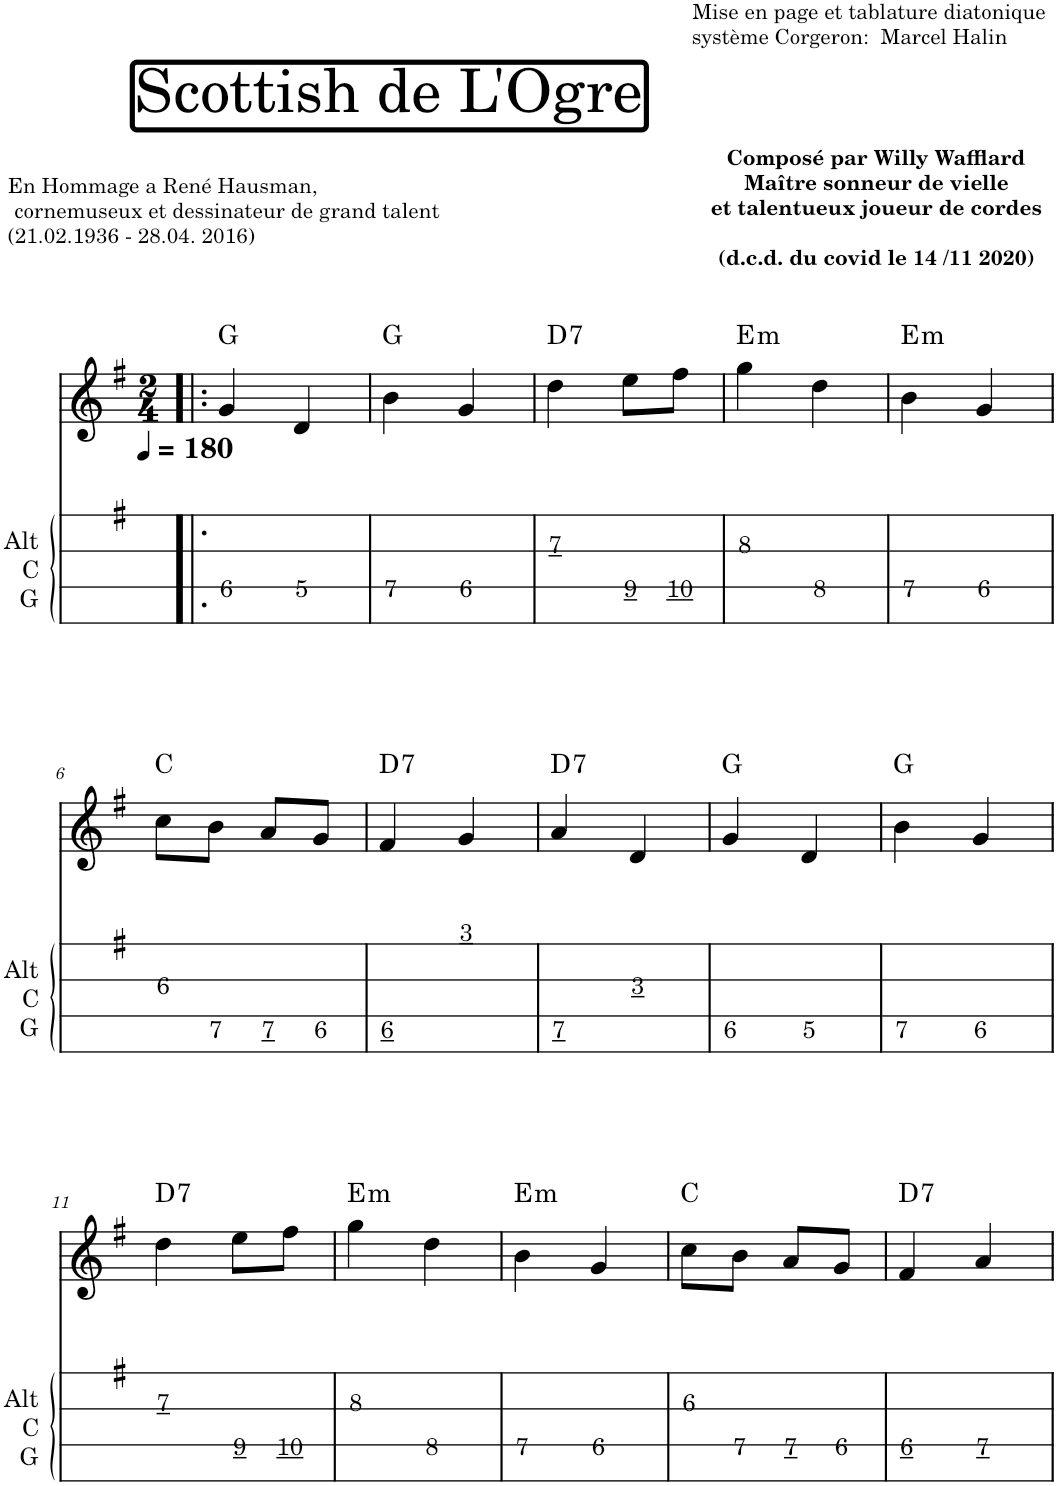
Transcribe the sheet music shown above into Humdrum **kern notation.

**kern	**kern	**text	**text	**text	**harte
*part2	*part1	*part1	*part1	*part1	*part1
*staff2	*staff1	*staff1	*staff1	*staff1	*
*I"Alt C G	*I"Voice	*	*	*	*
*I'Alt C G	*I'V	*	*	*	*
*stria4	*	*	*	*	*
*clefG2	*clefG2	*	*	*	*
*k[f#]	*k[f#]	*	*	*	*
*M2/4	*M2/4	*	*	*	*
*MM180	*MM180	*	*	*	*
=1!|:	=1!|:	=1!|:	=1!|:	=1!|:	=1!|:
!	!	!	!	!LO:LY:b	!
2ryy	4g/	.	.	6	G:maj
!	!	!	!	!LO:LY:b	!
.	4d/	.	.	5	.
=2	=2	=2	=2	=2	=2
!	!	!	!	!LO:LY:b	!
2ryy	4b\	.	.	7	G:maj
!	!	!	!	!LO:LY:b	!
.	4g/	.	.	6	.
=3	=3	=3	=3	=3	=3
!	!	!	!LO:LY:b	!	!LO:H:kt=7
2ryy	4dd\	.	7	.	D:7
!	!	!	!	!LO:LY:b	!
.	8ee\L	.	.	9	.
!	!	!	!	!LO:LY:b	!
.	8ff#\J	.	.	10	.
=4	=4	=4	=4	=4	=4
!	!	!	!LO:LY:b	!	!LO:H:kt=m
2ryy	4gg\	.	8	.	E:min
!	!	!	!	!LO:LY:b	!
.	4dd\	.	.	8	.
=5	=5	=5	=5	=5	=5
!	!	!	!	!LO:LY:b	!LO:H:kt=m
2ryy	4b\	.	.	7	E:min
!	!	!	!	!LO:LY:b	!
.	4g/	.	.	6	.
!!LO:LB:g=z
=6	=6	=6	=6	=6	=6
!	!	!	!LO:LY:b	!	!
2ryy	8cc\L	.	6	.	C:maj
!	!	!	!	!LO:LY:b	!
.	8b\J	.	.	7	.
!	!	!	!	!LO:LY:b	!
.	8a/L	.	.	7	.
!	!	!	!	!LO:LY:b	!
.	8g/J	.	.	6	.
=7	=7	=7	=7	=7	=7
!	!	!	!	!LO:LY:b	!LO:H:kt=7
2ryy	4f#/	.	.	6	D:7
!	!	!LO:LY:b	!	!	!
.	4g/	3	.	.	.
=8	=8	=8	=8	=8	=8
!	!	!	!	!LO:LY:b	!LO:H:kt=7
2ryy	4a/	.	.	7	D:7
!	!	!	!LO:LY:b	!	!
.	4d/	.	3	.	.
=9	=9	=9	=9	=9	=9
!	!	!	!	!LO:LY:b	!
2ryy	4g/	.	.	6	G:maj
!	!	!	!	!LO:LY:b	!
.	4d/	.	.	5	.
=10	=10	=10	=10	=10	=10
!	!	!	!	!LO:LY:b	!
2ryy	4b\	.	.	7	G:maj
!	!	!	!	!LO:LY:b	!
.	4g/	.	.	6	.
!!LO:LB:g=z
=11	=11	=11	=11	=11	=11
!	!	!	!LO:LY:b	!	!LO:H:kt=7
2ryy	4dd\	.	7	.	D:7
!	!	!	!	!LO:LY:b	!
.	8ee\L	.	.	9	.
!	!	!	!	!LO:LY:b	!
.	8ff#\J	.	.	10	.
=12	=12	=12	=12	=12	=12
!	!	!	!LO:LY:b	!	!LO:H:kt=m
2ryy	4gg\	.	8	.	E:min
!	!	!	!	!LO:LY:b	!
.	4dd\	.	.	8	.
=13	=13	=13	=13	=13	=13
!	!	!	!	!LO:LY:b	!LO:H:kt=m
2ryy	4b\	.	.	7	E:min
!	!	!	!	!LO:LY:b	!
.	4g/	.	.	6	.
=14	=14	=14	=14	=14	=14
!	!	!	!LO:LY:b	!	!
2ryy	8cc\L	.	6	.	C:maj
!	!	!	!	!LO:LY:b	!
.	8b\J	.	.	7	.
!	!	!	!	!LO:LY:b	!
.	8a/L	.	.	7	.
!	!	!	!	!LO:LY:b	!
.	8g/J	.	.	6	.
=15	=15	=15	=15	=15	=15
!	!	!	!	!LO:LY:b	!LO:H:kt=7
2ryy	4f#/	.	.	6	D:7
!	!	!	!	!LO:LY:b	!
.	4a/	.	.	7	.
=	=	=	=	=	=
*-	*-	*-	*-	*-	*-
